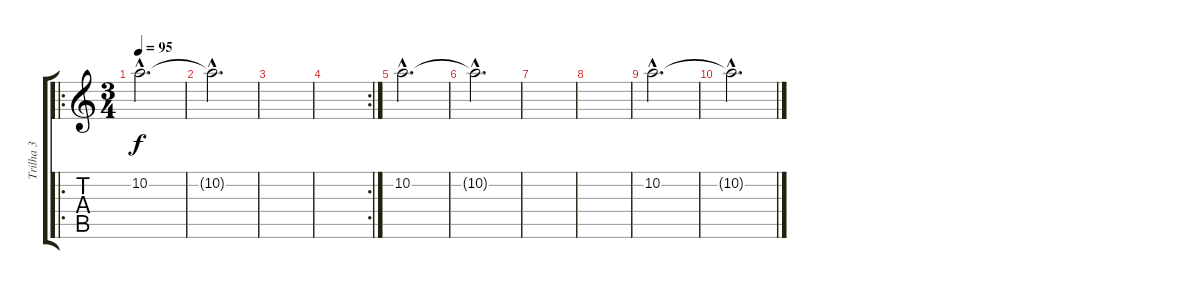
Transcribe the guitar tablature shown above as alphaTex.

\track ("Trilha 3" "Trilha 3") {instrument distortionguitar}
\staff {score tabs}
\tuning (E4 B3 G3 D3 A2 E2) {hide}
\ro
\ts (3 4)
\tempo 95
\clef g2
\ks c
10.2{hac}.2{d dy f} |
10.2{hac t}.2{d} |
|
\rc 2
|
10.2{hac}.2{d} |
10.2{hac t}.2{d} |
|
|
10.2{hac}.2{d} |
10.2{hac t}.2{d}
